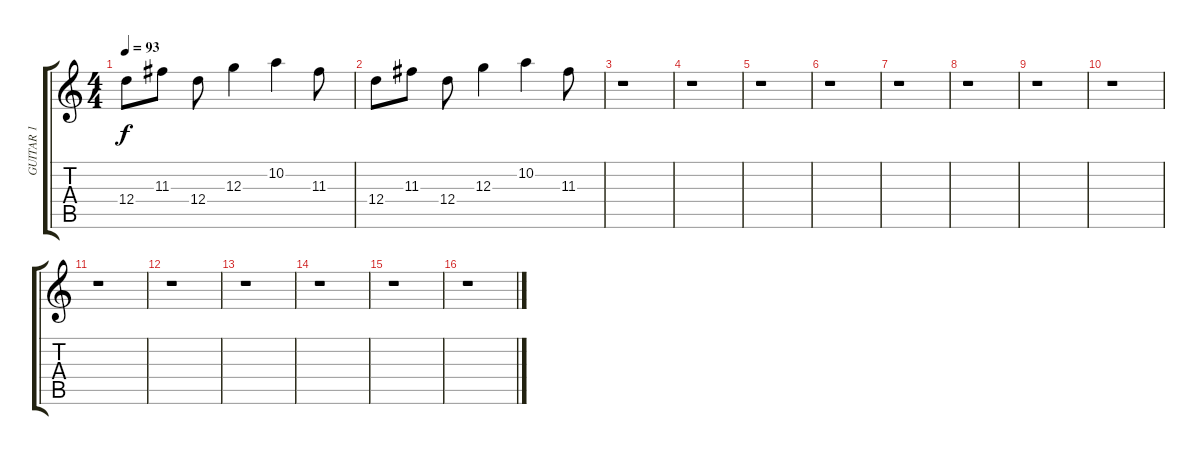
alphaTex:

\track ("GUITAR 1" "GUITAR 1") {instrument electricguitarclean}
\staff {score tabs}
\tuning (E4 B3 G3 D3 A2 E2) {hide}
\ts (4 4)
\tempo 93
\clef g2
\ks c
12.4.8{dy f} 11.3.8 12.4.8 12.3.4 10.2.4 11.3.8 |
12.4.8 11.3.8 12.4.8 12.3.4 10.2.4 11.3.8 |
r.1 |
r.1 |
r.1 |
r.1 |
r.1 |
r.1 |
r.1 |
r.1 |
r.1 |
r.1 |
r.1 |
r.1 |
r.1 |
r.1
